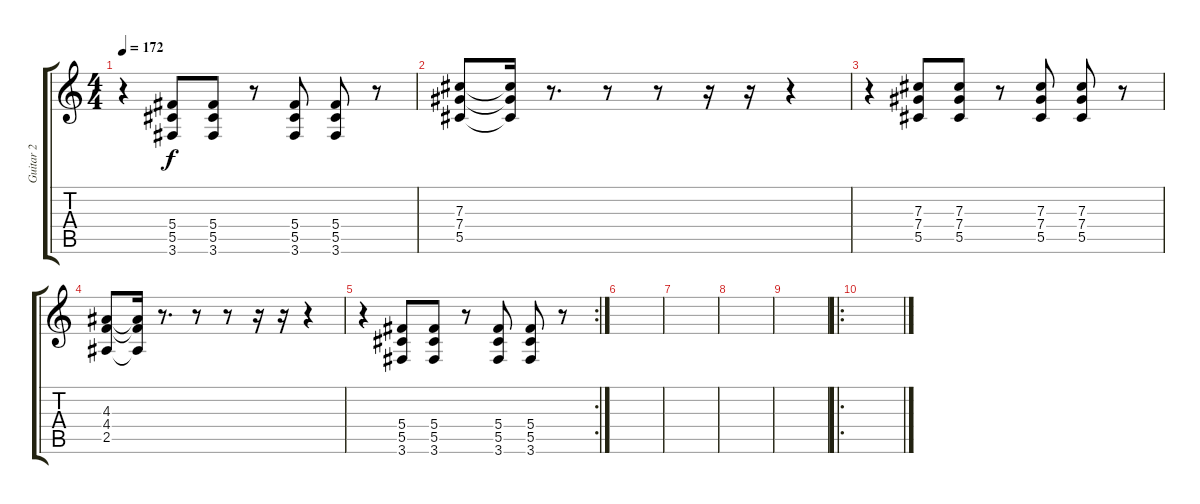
\track ("Guitar 2" "Guitar 2") {instrument distortionguitar}
\staff {score tabs}
\tuning (Eb4 Bb3 Gb3 Db3 Ab2 Eb2) {hide}
\ts (4 4)
\tempo 172
\clef g2
\ks c
r.4{dy f} (5.4 5.5 3.6).8 (5.4 5.5 3.6).8 r.8 (5.4 5.5 3.6).8 (5.4 5.5 3.6).8 r.8 |
(7.3 7.4 5.5).8 (7.3{t} 7.4{t} 5.5{t}).16 r.8{d} r.8 r.8 r.16 r.16 r.4 |
r.4 (7.3 7.4 5.5).8 (7.3 7.4 5.5).8 r.8 (7.3 7.4 5.5).8 (7.3 7.4 5.5).8 r.8 |
(4.3 4.4 2.5).8 (4.3{t} 4.4{t} 2.5{t}).16 r.8{d} r.8 r.8 r.16 r.16 r.4 |
\rc 2
r.4 (5.4 5.5 3.6).8 (5.4 5.5 3.6).8 r.8 (5.4 5.5 3.6).8 (5.4 5.5 3.6).8 r.8 |
|
|
|
|
\ro
